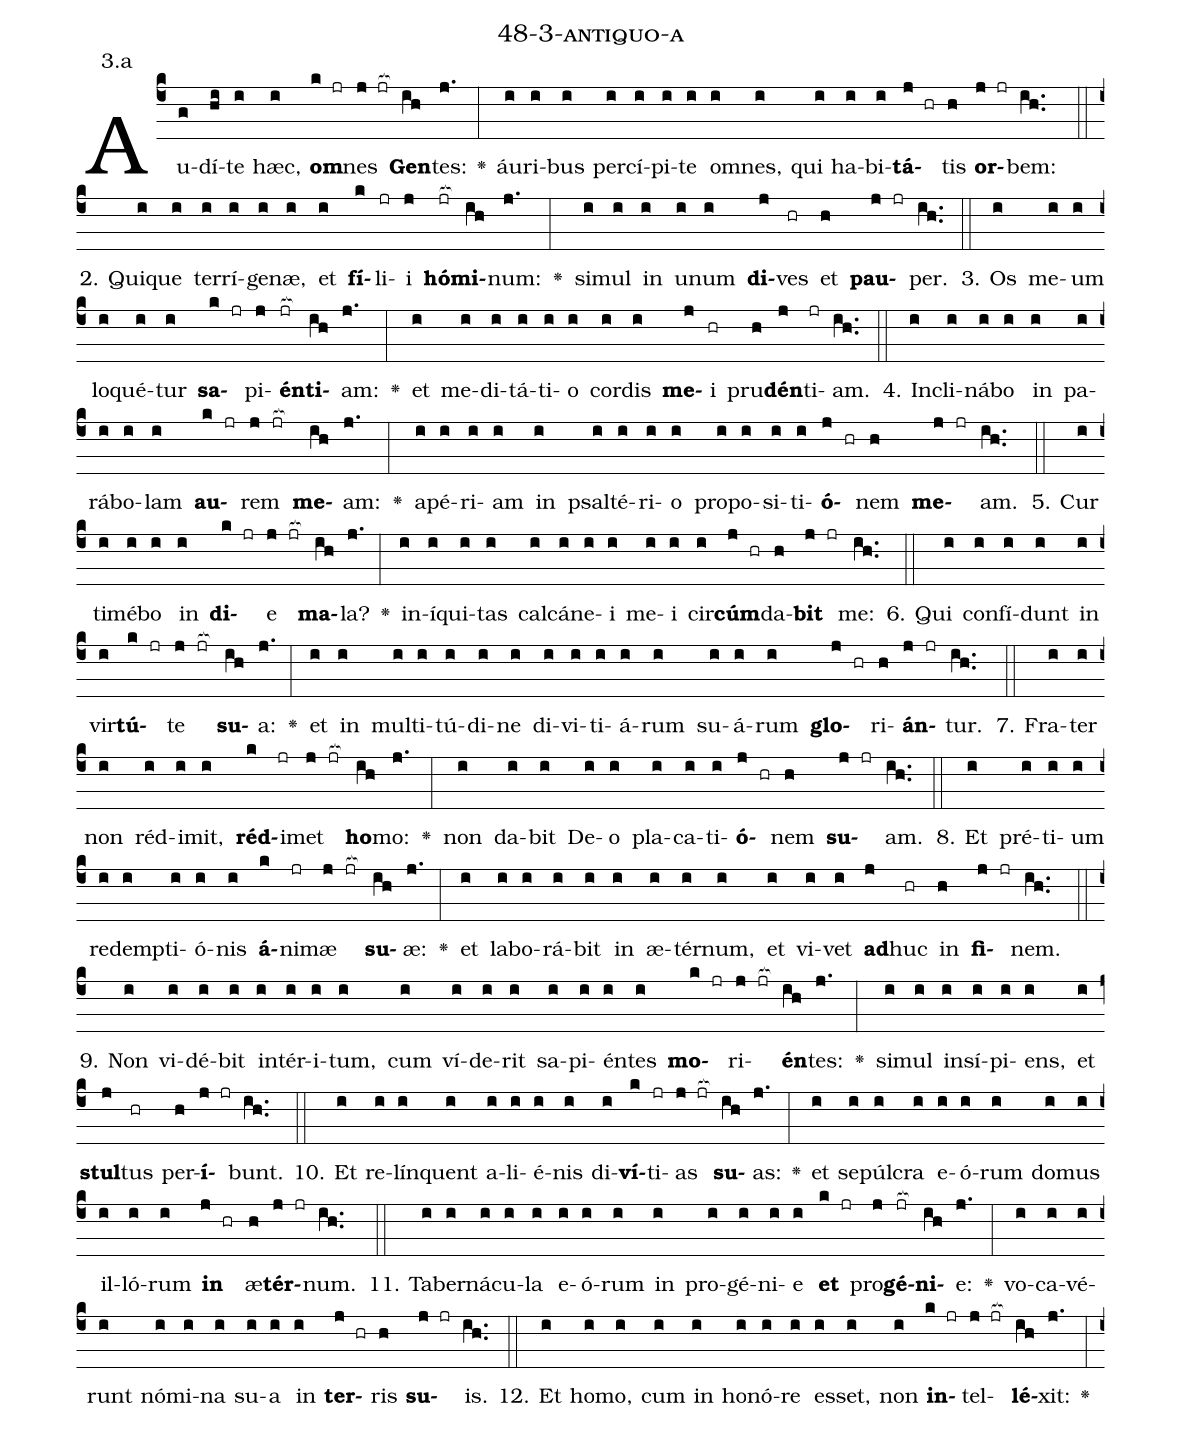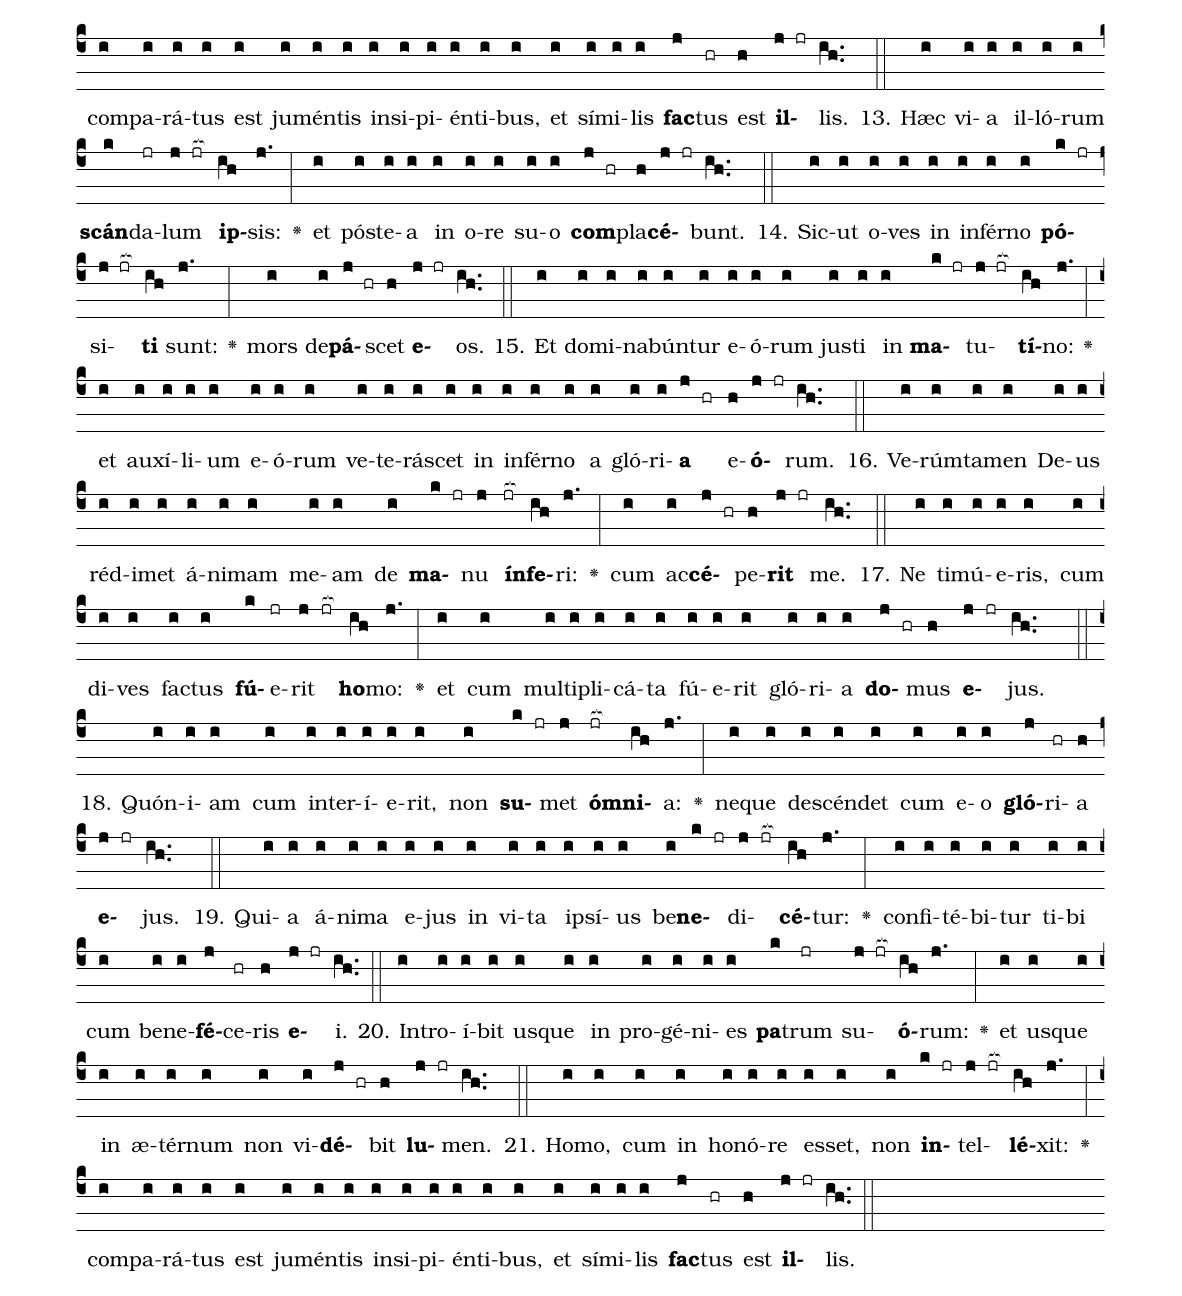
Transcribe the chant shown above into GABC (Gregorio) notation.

name: 48-3-antiquo-a;
annotation: 3.a;
%%
(c4)Au(g)dí(hi)te(i) hæc,(i) <b>om</b>(k jr)nes(j jr[ocb:1{]) <b>Gen</b>(ih[ocb:0}])tes:(j.) <v>\greheightstar</v>(:) áu(i)ri(i)bus(i) per(i)cí(i)pi(i)te(i) om(i)nes,(i) qui(i) ha(i)bi(i)<b>tá</b>(j hr)tis(h) <b>or</b>(j jr)bem:(ih..) (::)
2. Qui(i)que(i) ter(i)rí(i)ge(i)næ,(i) et(i) <b>fí</b>(k)li(jr)i(j) <b>hó</b>(jr[ocb:1{])<b>mi</b>(ih[ocb:0}])num:(j.) <v>\greheightstar</v>(:) si(i)mul(i) in(i) u(i)num(i) <b>di</b>(j)ves(hr) et(h) <b>pau</b>(j jr)per.(ih..) (::)
3. Os(i) me(i)um(i) lo(i)qué(i)tur(i) <b>sa</b>(k jr)pi(j)<b>én</b>(jr[ocb:1{])<b>ti</b>(ih[ocb:0}])am:(j.) <v>\greheightstar</v>(:) et(i) me(i)di(i)tá(i)ti(i)o(i) cor(i)dis(i) <b>me</b>(j)i(hr) pru(h)<b>dén</b>(j)ti(jr)am.(ih..) (::)
4. In(i)cli(i)ná(i)bo(i) in(i) pa(i)rá(i)bo(i)lam(i) <b>au</b>(k jr)rem(j jr[ocb:1{]) <b>me</b>(ih[ocb:0}])am:(j.) <v>\greheightstar</v>(:) a(i)pé(i)ri(i)am(i) in(i) psal(i)té(i)ri(i)o(i) pro(i)po(i)si(i)ti(i)<b>ó</b>(j hr)nem(h) <b>me</b>(j jr)am.(ih..) (::)
5. Cur(i) ti(i)mé(i)bo(i) in(i) <b>di</b>(k jr)e(j jr[ocb:1{]) <b>ma</b>(ih[ocb:0}])la?(j.) <v>\greheightstar</v>(:) in(i)í(i)qui(i)tas(i) cal(i)cá(i)ne(i)i(i) me(i)i(i) cir(i)<b>cúm</b>(j hr)da(h)<b>bit</b>(j jr) me:(ih..) (::)
6. Qui(i) con(i)fí(i)dunt(i) in(i) vir(i)<b>tú</b>(k jr)te(j jr[ocb:1{]) <b>su</b>(ih[ocb:0}])a:(j.) <v>\greheightstar</v>(:) et(i) in(i) mul(i)ti(i)tú(i)di(i)ne(i) di(i)vi(i)ti(i)á(i)rum(i) su(i)á(i)rum(i) <b>glo</b>(j hr)ri(h)<b>án</b>(j jr)tur.(ih..) (::)
7. Fra(i)ter(i) non(i) réd(i)i(i)mit,(i) <b>réd</b>(k)i(jr)met(j jr[ocb:1{]) <b>ho</b>(ih[ocb:0}])mo:(j.) <v>\greheightstar</v>(:) non(i) da(i)bit(i) De(i)o(i) pla(i)ca(i)ti(i)<b>ó</b>(j hr)nem(h) <b>su</b>(j jr)am.(ih..) (::)
8. Et(i) pré(i)ti(i)um(i) red(i)emp(i)ti(i)ó(i)nis(i) <b>á</b>(k)ni(jr)mæ(j jr[ocb:1{]) <b>su</b>(ih[ocb:0}])æ:(j.) <v>\greheightstar</v>(:) et(i) la(i)bo(i)rá(i)bit(i) in(i) æ(i)tér(i)num,(i) et(i) vi(i)vet(i) <b>ad</b>(j)huc(hr) in(h) <b>fi</b>(j jr)nem.(ih..) (::)
9. Non(i) vi(i)dé(i)bit(i) in(i)tér(i)i(i)tum,(i) cum(i) ví(i)de(i)rit(i) sa(i)pi(i)én(i)tes(i) <b>mo</b>(k jr)ri(j jr[ocb:1{])<b>én</b>(ih[ocb:0}])tes:(j.) <v>\greheightstar</v>(:) si(i)mul(i) in(i)sí(i)pi(i)ens,(i) et(i) <b>stul</b>(j)tus(hr) per(h)<b>í</b>(j jr)bunt.(ih..) (::)
10. Et(i) re(i)lín(i)quent(i) a(i)li(i)é(i)nis(i) di(i)<b>ví</b>(k)ti(jr)as(j jr[ocb:1{]) <b>su</b>(ih[ocb:0}])as:(j.) <v>\greheightstar</v>(:) et(i) se(i)púl(i)cra(i) e(i)ó(i)rum(i) do(i)mus(i) il(i)ló(i)rum(i) <b>in</b>(j hr) æ(h)<b>tér</b>(j jr)num.(ih..) (::)
11. Ta(i)ber(i)ná(i)cu(i)la(i) e(i)ó(i)rum(i) in(i) pro(i)gé(i)ni(i)e(i) <b>et</b>(k jr) pro(j)<b>gé</b>(jr[ocb:1{])<b>ni</b>(ih[ocb:0}])e:(j.) <v>\greheightstar</v>(:) vo(i)ca(i)vé(i)runt(i) nó(i)mi(i)na(i) su(i)a(i) in(i) <b>ter</b>(j hr)ris(h) <b>su</b>(j jr)is.(ih..) (::)
12. Et(i) ho(i)mo,(i) cum(i) in(i) ho(i)nó(i)re(i) es(i)set,(i) non(i) <b>in</b>(k jr)tel(j jr[ocb:1{])<b>lé</b>(ih[ocb:0}])xit:(j.) <v>\greheightstar</v>(:) com(i)pa(i)rá(i)tus(i) est(i) ju(i)mén(i)tis(i) in(i)si(i)pi(i)én(i)ti(i)bus,(i) et(i) sí(i)mi(i)lis(i) <b>fac</b>(j)tus(hr) est(h) <b>il</b>(j jr)lis.(ih..) (::)
13. Hæc(i) vi(i)a(i) il(i)ló(i)rum(i) <b>scán</b>(k)da(jr)lum(j jr[ocb:1{]) <b>ip</b>(ih[ocb:0}])sis:(j.) <v>\greheightstar</v>(:) et(i) póst(i)e(i)a(i) in(i) o(i)re(i) su(i)o(i) <b>com</b>(j hr)pla(h)<b>cé</b>(j jr)bunt.(ih..) (::)
14. Sic(i)ut(i) o(i)ves(i) in(i) in(i)fér(i)no(i) <b>pó</b>(k jr)si(j jr[ocb:1{])<b>ti</b>(ih[ocb:0}]) sunt:(j.) <v>\greheightstar</v>(:) mors(i) de(i)<b>pá</b>(j hr)scet(h) <b>e</b>(j jr)os.(ih..) (::)
15. Et(i) do(i)mi(i)na(i)bún(i)tur(i) e(i)ó(i)rum(i) jus(i)ti(i) in(i) <b>ma</b>(k jr)tu(j jr[ocb:1{])<b>tí</b>(ih[ocb:0}])no:(j.) <v>\greheightstar</v>(:) et(i) au(i)xí(i)li(i)um(i) e(i)ó(i)rum(i) ve(i)te(i)rá(i)scet(i) in(i) in(i)fér(i)no(i) a(i) gló(i)ri(i)<b>a</b>(j hr) e(h)<b>ó</b>(j jr)rum.(ih..) (::)
16. Ve(i)rúm(i)ta(i)men(i) De(i)us(i) réd(i)i(i)met(i) á(i)ni(i)mam(i) me(i)am(i) de(i) <b>ma</b>(k jr)nu(j) <b>ín</b>(jr[ocb:1{])<b>fe</b>(ih[ocb:0}])ri:(j.) <v>\greheightstar</v>(:) cum(i) ac(i)<b>cé</b>(j hr)pe(h)<b>rit</b>(j jr) me.(ih..) (::)
17. Ne(i) ti(i)mú(i)e(i)ris,(i) cum(i) di(i)ves(i) fac(i)tus(i) <b>fú</b>(k)e(jr)rit(j jr[ocb:1{]) <b>ho</b>(ih[ocb:0}])mo:(j.) <v>\greheightstar</v>(:) et(i) cum(i) mul(i)ti(i)pli(i)cá(i)ta(i) fú(i)e(i)rit(i) gló(i)ri(i)a(i) <b>do</b>(j hr)mus(h) <b>e</b>(j jr)jus.(ih..) (::)
18. Quón(i)i(i)am(i) cum(i) in(i)ter(i)í(i)e(i)rit,(i) non(i) <b>su</b>(k jr)met(j) <b>óm</b>(jr[ocb:1{])<b>ni</b>(ih[ocb:0}])a:(j.) <v>\greheightstar</v>(:) ne(i)que(i) de(i)scén(i)det(i) cum(i) e(i)o(i) <b>gló</b>(j)ri(hr)a(h) <b>e</b>(j jr)jus.(ih..) (::)
19. Qui(i)a(i) á(i)ni(i)ma(i) e(i)jus(i) in(i) vi(i)ta(i) ip(i)sí(i)us(i) be(i)<b>ne</b>(k jr)di(j jr[ocb:1{])<b>cé</b>(ih[ocb:0}])tur:(j.) <v>\greheightstar</v>(:) con(i)fi(i)té(i)bi(i)tur(i) ti(i)bi(i) cum(i) be(i)ne(i)<b>fé</b>(j)ce(hr)ris(h) <b>e</b>(j jr)i.(ih..) (::)
20. In(i)tro(i)í(i)bit(i) us(i)que(i) in(i) pro(i)gé(i)ni(i)es(i) <b>pa</b>(k)trum(jr) su(j jr[ocb:1{])<b>ó</b>(ih[ocb:0}])rum:(j.) <v>\greheightstar</v>(:) et(i) us(i)que(i) in(i) æ(i)tér(i)num(i) non(i) vi(i)<b>dé</b>(j hr)bit(h) <b>lu</b>(j jr)men.(ih..) (::)
21. Ho(i)mo,(i) cum(i) in(i) ho(i)nó(i)re(i) es(i)set,(i) non(i) <b>in</b>(k jr)tel(j jr[ocb:1{])<b>lé</b>(ih[ocb:0}])xit:(j.) <v>\greheightstar</v>(:) com(i)pa(i)rá(i)tus(i) est(i) ju(i)mén(i)tis(i) in(i)si(i)pi(i)én(i)ti(i)bus,(i) et(i) sí(i)mi(i)lis(i) <b>fac</b>(j)tus(hr) est(h) <b>il</b>(j jr)lis.(ih..) (::)
